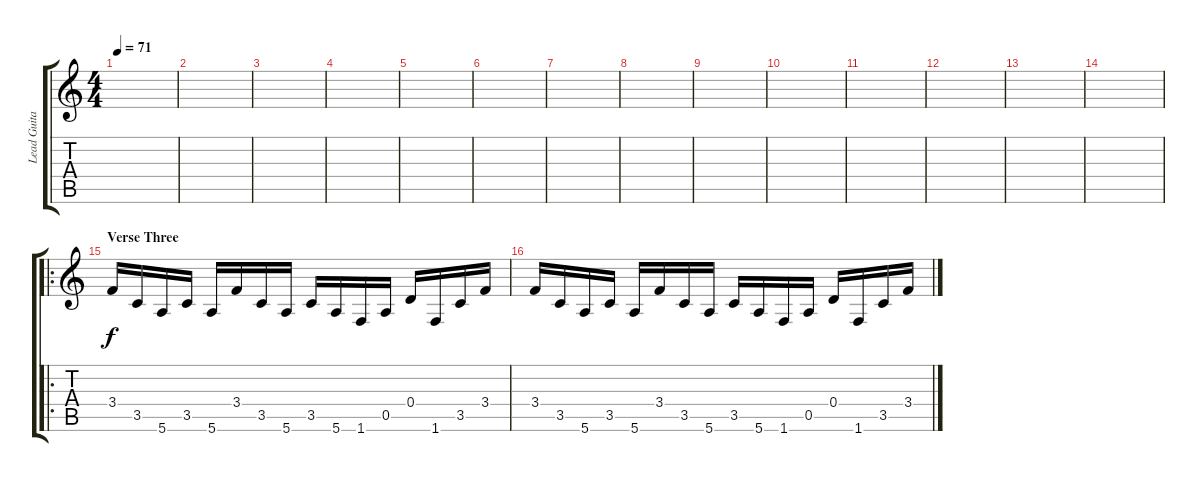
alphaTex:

\track ("Lead Guitar" "Lead Guita") {instrument acousticguitarsteel}
\staff {score tabs}
\tuning (E4 B3 G3 D3 A2 E2) {hide}
\ts (4 4)
\tempo 71
\clef g2
\ks c
|
|
|
|
|
|
|
|
|
|
|
|
|
|
\ro
\section ("" "Verse Three")
3.4.16{instrument electricguitarjazz} 3.5.16 5.6.16 3.5.16 5.6.16 3.4.16 3.5.16 5.6.16 3.5.16 5.6.16 1.6.16 0.5.16 0.4.16 1.6.16 3.5.16 3.4.16 |
3.4.16 3.5.16 5.6.16 3.5.16 5.6.16 3.4.16 3.5.16 5.6.16 3.5.16 5.6.16 1.6.16 0.5.16 0.4.16 1.6.16 3.5.16 3.4.16
